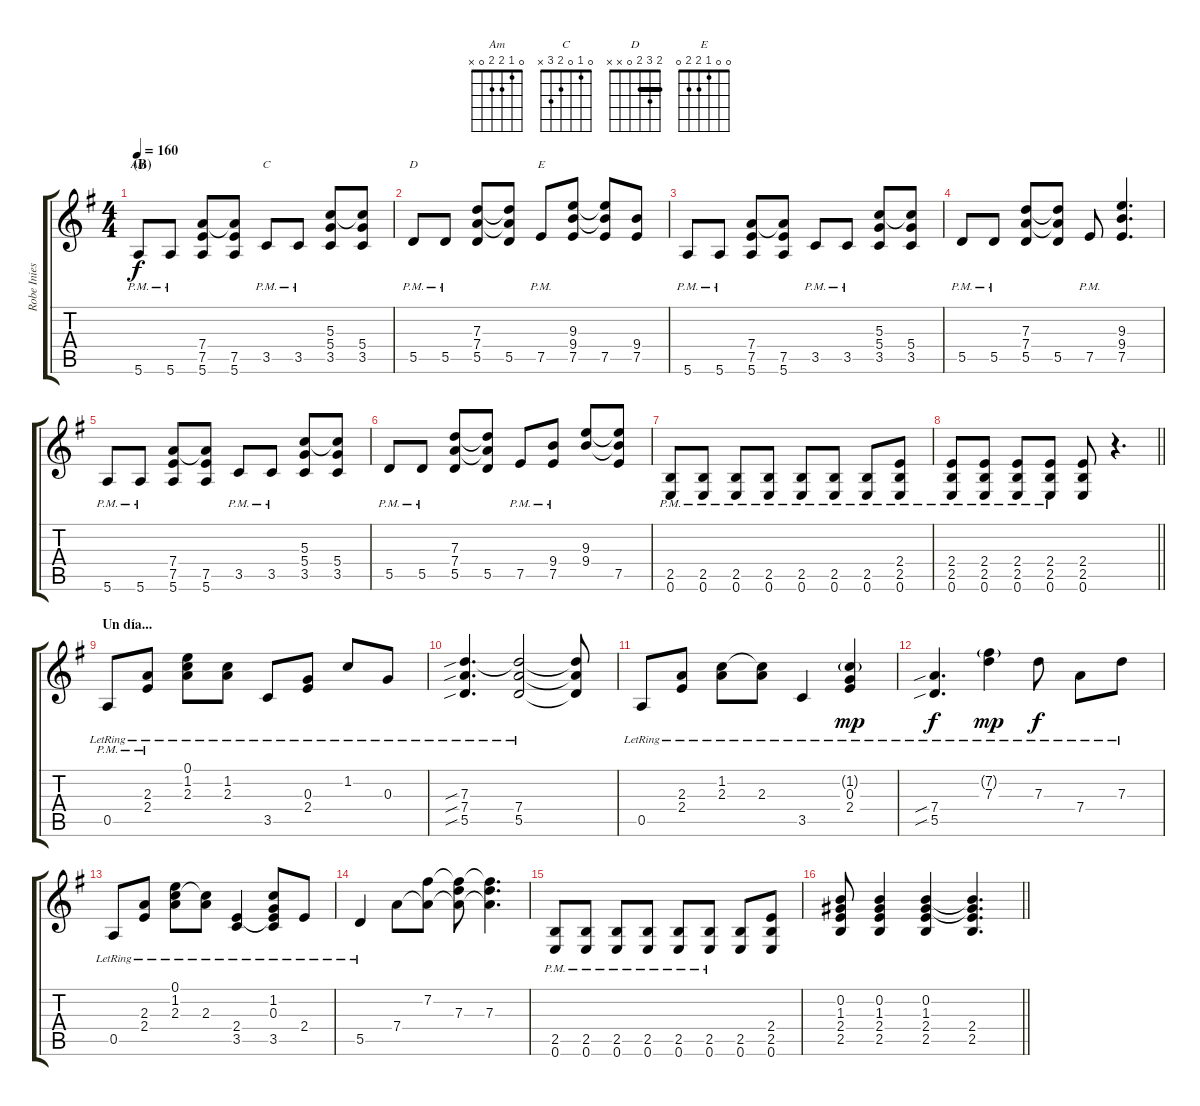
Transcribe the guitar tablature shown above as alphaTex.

\track ("Robe Iniesta - Guitarra" "Robe Inies") {instrument distortionguitar}
\staff {score tabs}
\tuning (E4 B3 G3 D3 A2 E2) {hide}
\chord ("Am" 0 1 2 2 0 x)
\chord ("C" 0 1 0 2 3 x)
\chord ("D" 2 3 2 0 x x) {barre 2}
\chord ("E" 0 0 1 2 2 0)
\ts (4 4)
\section ("" "(B)")
\tempo 160
\clef g2
\ks eminor
5.6{pm}.8{ch "Am" dy f} 5.6{pm}.8 (7.4 7.5 5.6).8 (7.4{t} 7.5 5.6).8 3.5{pm}.8{ch "C"} 3.5{pm}.8 (5.3 5.4 3.5).8 (5.3{t} 5.4 3.5).8 |
5.5{pm}.8{ch "D"} 5.5{pm}.8 (7.3 7.4 5.5).8 (7.3{t} 7.4{t} 5.5).8 7.5{pm}.8{ch "E"} (9.3 9.4 7.5).8 (9.3{t} 9.4{t} 7.5).8 (9.4 7.5).8 |
5.6{pm}.8 5.6{pm}.8 (7.4 7.5 5.6).8 (7.4{t} 7.5 5.6).8 3.5{pm}.8 3.5{pm}.8 (5.3 5.4 3.5).8 (5.3{t} 5.4 3.5).8 |
5.5{pm}.8 5.5{pm}.8 (7.3 7.4 5.5).8 (7.3{t} 7.4{t} 5.5).8 7.5{pm}.8 (9.3 9.4 7.5).4{d} |
5.6{pm}.8 5.6{pm}.8 (7.4 7.5 5.6).8 (7.4{t} 7.5 5.6).8 3.5{pm}.8 3.5{pm}.8 (5.3 5.4 3.5).8 (5.3{t} 5.4 3.5).8 |
5.5{pm}.8 5.5{pm}.8 (7.3 7.4 5.5).8 (7.3{t} 7.4{t} 5.5).8 7.5{pm}.8 (9.4{pm} 7.5{pm}).8 (9.3 9.4).8 (9.3{t} 9.4{t} 7.5).8 |
(2.5{pm} 0.6{pm}).8 (2.5{pm} 0.6{pm}).8 (2.5{pm} 0.6{pm}).8 (2.5{pm} 0.6{pm}).8 (2.5{pm} 0.6{pm}).8 (2.5{pm} 0.6{pm}).8 (2.5{pm} 0.6{pm}).8 (2.4{pm} 2.5{pm} 0.6{pm}).8 |
\barLineRight lightlight
(2.4{pm} 2.5{pm} 0.6).8 (2.4{pm} 2.5{pm} 0.6).8 (2.4{pm} 2.5{pm} 0.6).8 (2.4{pm} 2.5{pm} 0.6).8 (2.4 2.5 0.6).8 r.4{d} |
\section ("" "Un día...")
0.5{pm lr}.8{instrument electricguitarjazz} (2.3{pm lr} 2.4{pm lr}).8 (0.1{lr} 1.2{lr} 2.3{lr}).8 (1.2{lr} 2.3{lr}).8 3.5{lr}.8 (0.3{lr} 2.4{lr}).8 1.2{lr}.8 0.3{lr}.8 |
(7.3{sib lr} 7.4{sib lr} 5.5{sib lr}).4{d} (7.3{t} 7.4{lr} 5.5{lr}).2 (7.3{t} 7.4{t} 5.5{t}).8 |
0.5{lr}.8 (2.3{lr} 2.4{lr}).8 (1.2{lr} 2.3{lr}).8 (1.2{t} 2.3{lr}).8 3.5{lr}.4 (1.2{g lr} 0.3{lr} 2.4{lr}).4{dy mp} |
(7.4{sib lr} 5.5{sib lr}).4{d dy f} (7.2{g lr} 7.3{lr}).4{dy mp} 7.3{lr}.8{dy f} 7.4{lr}.8 7.3{lr}.8 |
0.5{lr}.8 (2.3{lr} 2.4{lr}).8 (0.1{lr} 1.2{lr} 2.3{lr}).8 (1.2{t} 2.3{lr}).8 (2.4 3.5{lr}).4 (1.2{lr} 0.3{lr} 2.4{t} 3.5).8 2.4{lr}.8 |
5.5{lr}.4 7.4.8 (7.2 7.4{t}).8 (7.2{t} 7.3 7.4{t}).8 (7.2{t} 7.3 7.4{t}).4{d} |
(2.5{pm} 0.6{pm}).8{instrument distortionguitar} (2.5{pm} 0.6{pm}).8 (2.5{pm} 0.6{pm}).8 (2.5{pm} 0.6{pm}).8 (2.5{pm} 0.6{pm}).8 (2.5{pm} 0.6{pm}).8 (2.5 0.6).8 (2.4 2.5 0.6).8 |
\barLineRight lightlight
(0.2 1.3 2.4 2.5).8 (0.2 1.3 2.4 2.5).4 (0.2 1.3 2.4 2.5).4 (0.2{t} 1.3{t} 2.4 2.5).4{d}
